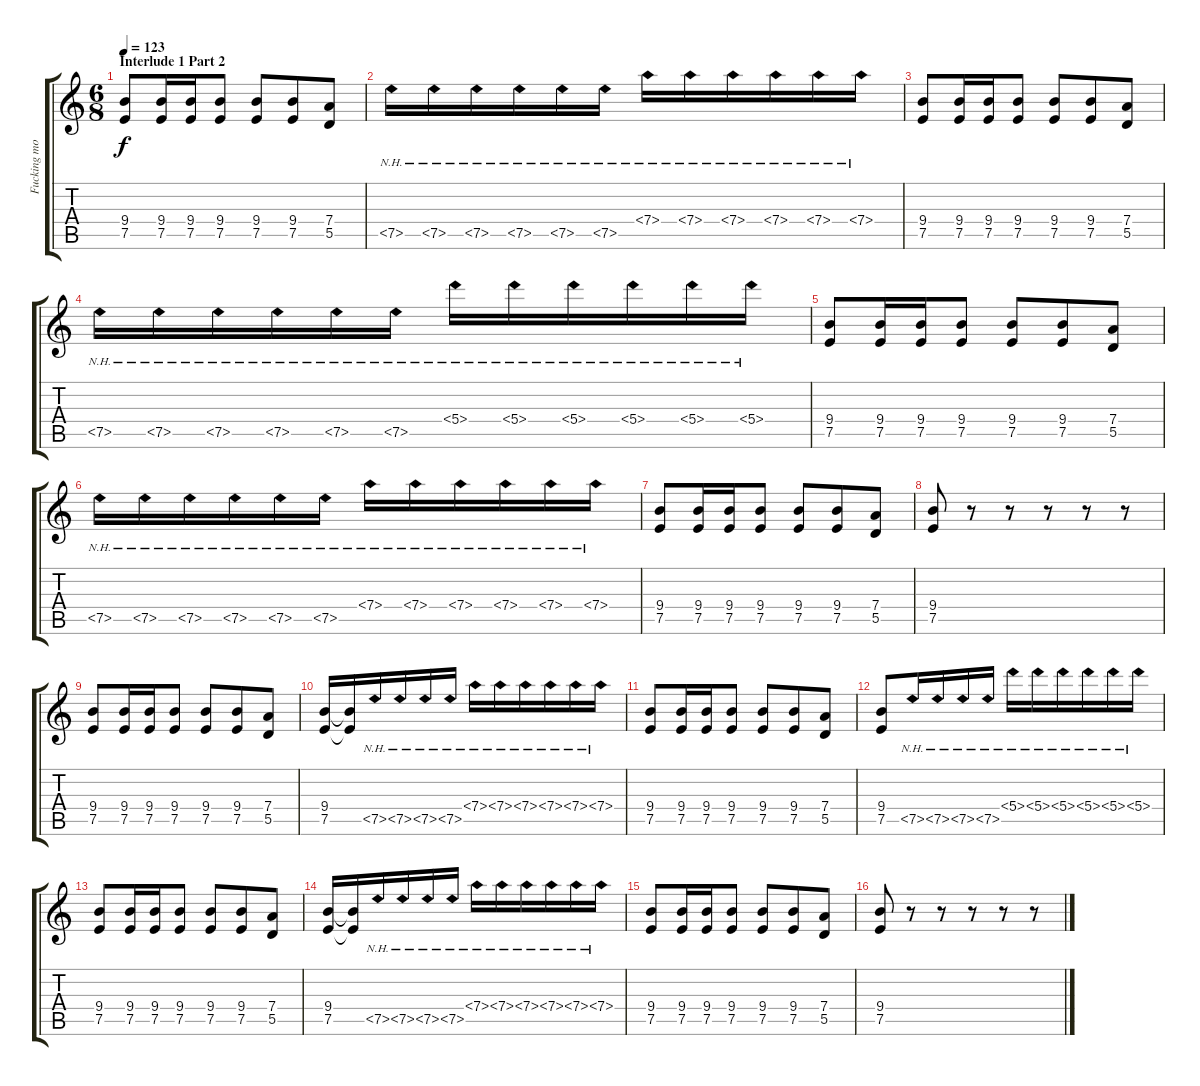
\track ("Fucking morten!! GOD!!" "Fucking mo") {instrument distortionguitar}
\staff {score tabs}
\tuning (E4 B3 G3 D3 A2 E2) {hide}
\ts (6 8)
\section ("" "Interlude 1 Part 2")
\tempo 123
\clef g2
\ks c
(9.4 7.5).8{dy f} (9.4 7.5).16 (9.4 7.5).16 (9.4 7.5).8 (9.4 7.5).8 (9.4 7.5).8 (7.4 5.5).8 |
7.5{nh}.16 7.5{nh}.16 7.5{nh}.16 7.5{nh}.16 7.5{nh}.16 7.5{nh}.16 7.4{nh}.16 7.4{nh}.16 7.4{nh}.16 7.4{nh}.16 7.4{nh}.16 7.4{nh}.16 |
(9.4 7.5).8 (9.4 7.5).16 (9.4 7.5).16 (9.4 7.5).8 (9.4 7.5).8 (9.4 7.5).8 (7.4 5.5).8 |
7.5{nh}.16 7.5{nh}.16 7.5{nh}.16 7.5{nh}.16 7.5{nh}.16 7.5{nh}.16 5.4{nh}.16 5.4{nh}.16 5.4{nh}.16 5.4{nh}.16 5.4{nh}.16 5.4{nh}.16 |
(9.4 7.5).8 (9.4 7.5).16 (9.4 7.5).16 (9.4 7.5).8 (9.4 7.5).8 (9.4 7.5).8 (7.4 5.5).8 |
7.5{nh}.16 7.5{nh}.16 7.5{nh}.16 7.5{nh}.16 7.5{nh}.16 7.5{nh}.16 7.4{nh}.16 7.4{nh}.16 7.4{nh}.16 7.4{nh}.16 7.4{nh}.16 7.4{nh}.16 |
(9.4 7.5).8 (9.4 7.5).16 (9.4 7.5).16 (9.4 7.5).8 (9.4 7.5).8 (9.4 7.5).8 (7.4 5.5).8 |
(9.4 7.5).8 r.8 r.8 r.8 r.8 r.8 |
(9.4 7.5).8 (9.4 7.5).16 (9.4 7.5).16 (9.4 7.5).8 (9.4 7.5).8 (9.4 7.5).8 (7.4 5.5).8 |
(9.4 7.5).16 (9.4{t} 7.5{t}).16 7.5{nh}.16 7.5{nh}.16 7.5{nh}.16 7.5{nh}.16 7.4{nh}.16 7.4{nh}.16 7.4{nh}.16 7.4{nh}.16 7.4{nh}.16 7.4{nh}.16 |
(9.4 7.5).8 (9.4 7.5).16 (9.4 7.5).16 (9.4 7.5).8 (9.4 7.5).8 (9.4 7.5).8 (7.4 5.5).8 |
(9.4 7.5).8 7.5{nh}.16 7.5{nh}.16 7.5{nh}.16 7.5{nh}.16 5.4{nh}.16 5.4{nh}.16 5.4{nh}.16 5.4{nh}.16 5.4{nh}.16 5.4{nh}.16 |
(9.4 7.5).8 (9.4 7.5).16 (9.4 7.5).16 (9.4 7.5).8 (9.4 7.5).8 (9.4 7.5).8 (7.4 5.5).8 |
(9.4 7.5).16 (9.4{t} 7.5{t}).16 7.5{nh}.16 7.5{nh}.16 7.5{nh}.16 7.5{nh}.16 7.4{nh}.16 7.4{nh}.16 7.4{nh}.16 7.4{nh}.16 7.4{nh}.16 7.4{nh}.16 |
(9.4 7.5).8 (9.4 7.5).16 (9.4 7.5).16 (9.4 7.5).8 (9.4 7.5).8 (9.4 7.5).8 (7.4 5.5).8 |
(9.4 7.5).8 r.8 r.8 r.8 r.8 r.8
